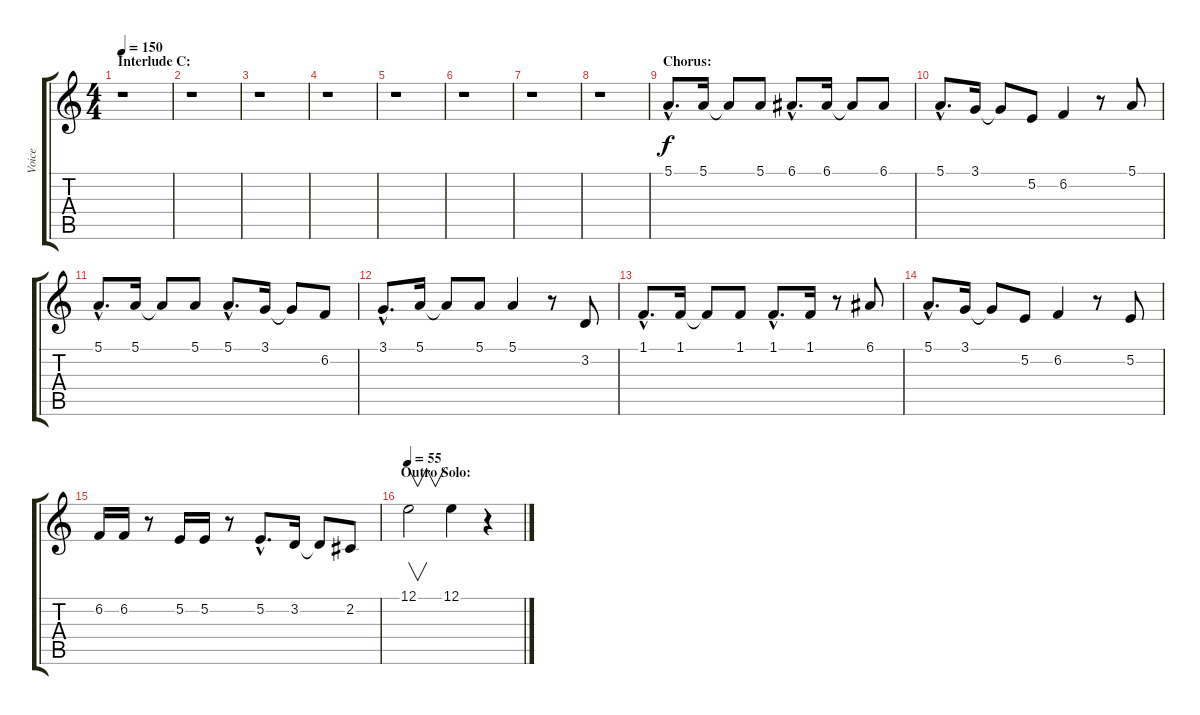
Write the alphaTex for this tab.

\track ("Voice" "Voice") {instrument oboe}
\staff {score tabs}
\tuning (E4 B3 G3 D3 A2 E2) {hide}
\ts (4 4)
\section ("" "Interlude C:")
\tempo 150
\clef g2
\ks c
r.1{dy f} |
r.1 |
r.1 |
r.1 |
r.1 |
r.1 |
r.1 |
r.1 |
\section ("" "Chorus:")
5.1{hac}.8{d} 5.1.16 5.1{t}.8 5.1.8 6.1{hac}.8{d} 6.1.16 6.1{t}.8 6.1.8 |
5.1{hac}.8{d} 3.1.16 3.1{t}.8 5.2.8 6.2.4 r.8 5.1.8 |
5.1{hac}.8{d} 5.1.16 5.1{t}.8 5.1.8 5.1{hac}.8{d} 3.1.16 3.1{t}.8 6.2.8 |
3.1{hac}.8{d} 5.1.16 5.1{t}.8 5.1.8 5.1.4 r.8 3.2.8 |
1.1{hac}.8{d} 1.1.16 1.1{t}.8 1.1.8 1.1{hac}.8{d} 1.1.16 r.8 6.1.8 |
5.1{hac}.8{d} 3.1.16 3.1{t}.8 5.2.8 6.2.4 r.8 5.2.8 |
6.2.16 6.2.16 r.8 5.2.16 5.2.16 r.8 5.2{hac}.8{d} 3.2.16 3.2{t}.8 2.2.8 |
\section ("" "Outro Solo:")
\tempo 55
12.1.2{v} 12.1.4 r.4
